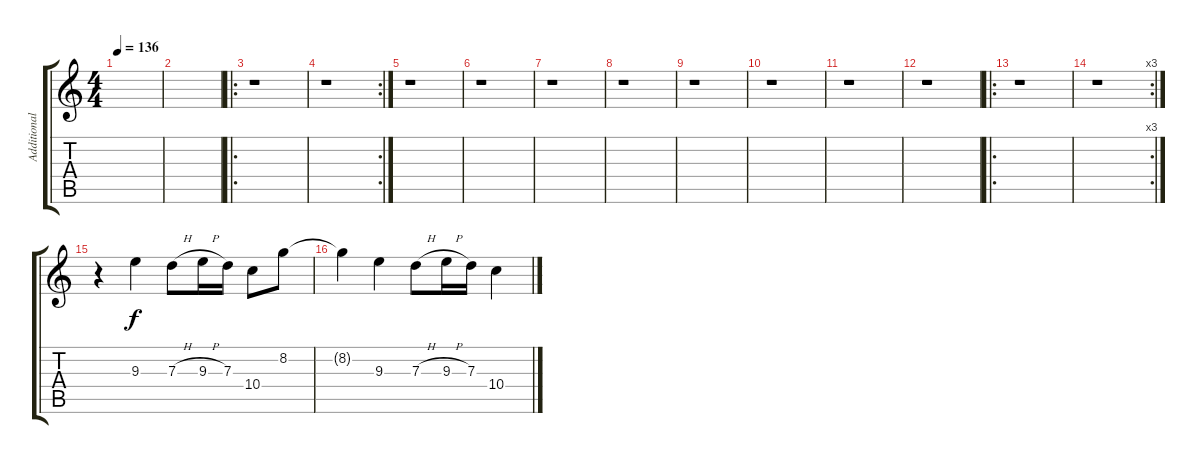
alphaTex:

\track ("Additional Guitar" "Additional") {instrument overdrivenguitar}
\staff {score tabs}
\tuning (E4 B3 G3 D3 A2 E2) {hide}
\ts (4 4)
\tempo 136
\clef g2
\ks c
|
|
\ro
r.1 |
\rc 2
r.1 |
r.1 |
r.1 |
r.1 |
r.1 |
r.1 |
r.1 |
r.1 |
r.1 |
\ro
r.1 |
\rc 3
r.1 |
r.4 9.3.4 7.3{h}.8 9.3{h}.16 7.3.16 10.4.8 8.2.8 |
8.2{t}.4 9.3.4 7.3{h}.8 9.3{h}.16 7.3.16 10.4.4
